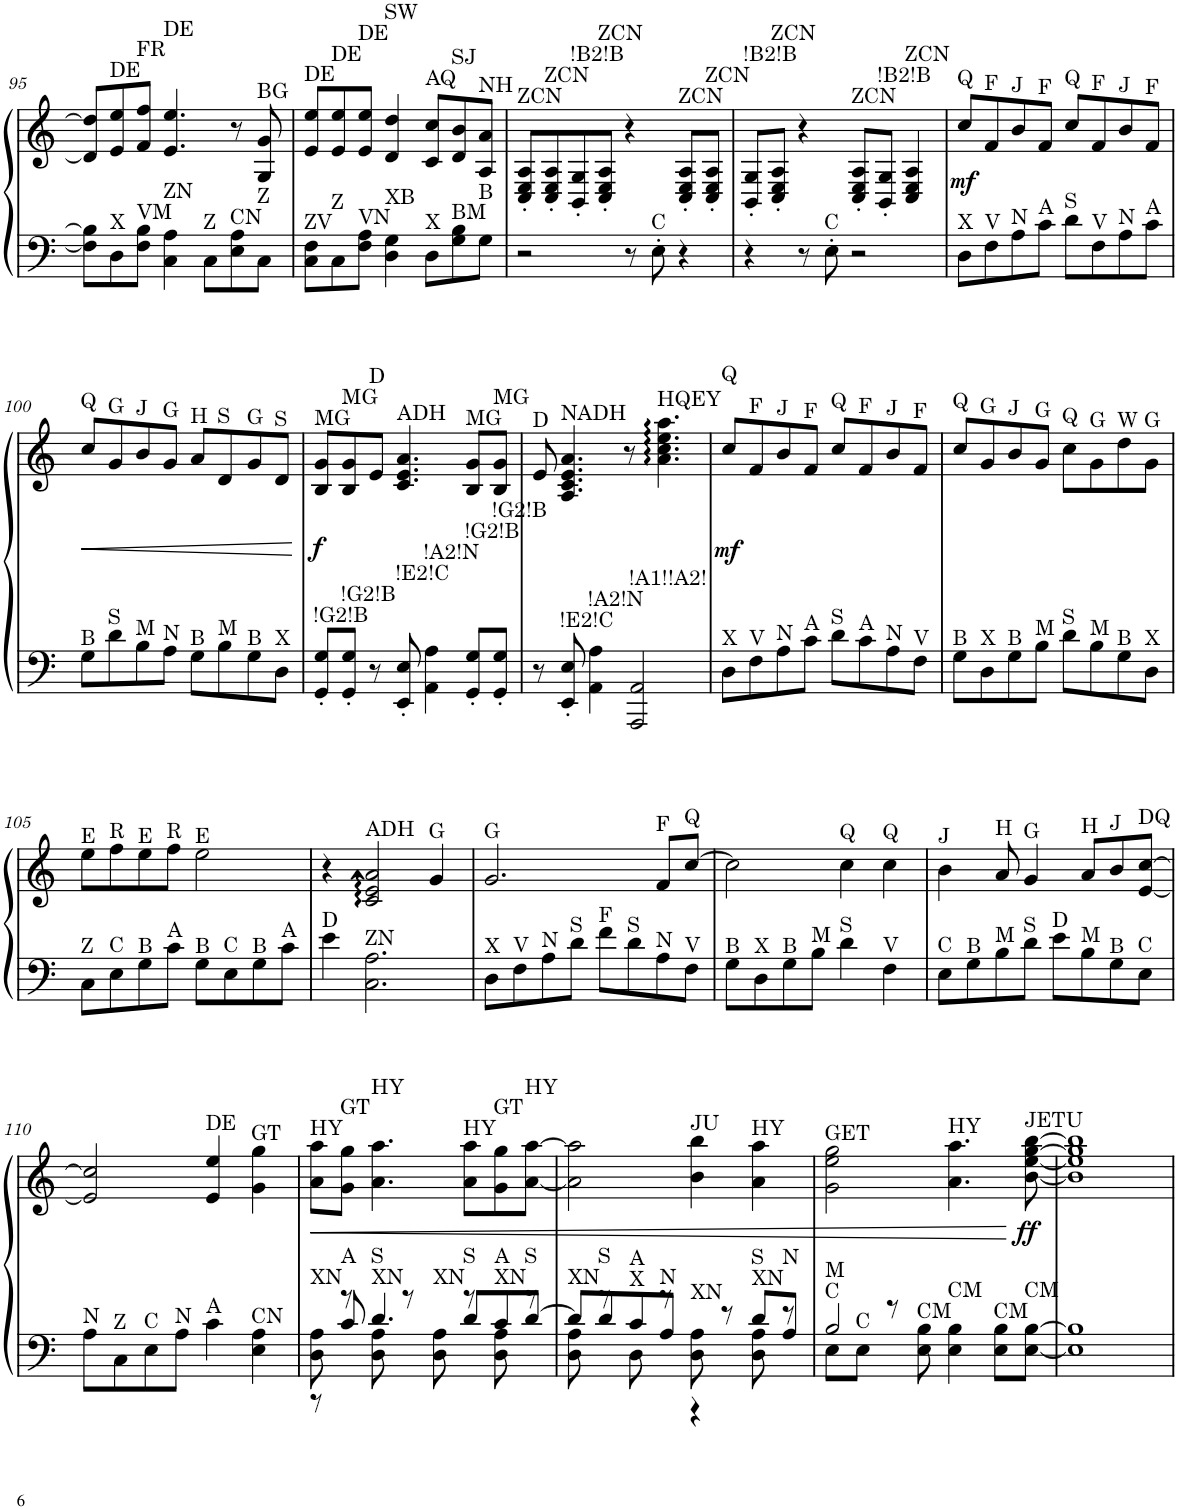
**kern	**kern	**dynam
*part1	*part1	*part1
*staff2	*staff1	*staff1/2
*I"Piano	*	*
*I'Pno.	*	*
!!LO:PB:g=z
*clefF4	*clefG2	*
*k[]	*k[]	*
*M4/4	*M4/4	*
=95	=95	=95
8F\] 8B\]L	8d/] 8dd/]L	.
!	!LO:TX:a:t=DE	!
!LO:TX:a:t=X	!	!
8D\	8e/ 8ee/	.
!	!LO:TX:a:t=FR	!
!LO:TX:a:t=VM	!	!
8F\ 8B\J	8f/ 8ff/J	.
!	!LO:TX:a:t=DE	!
!LO:TX:a:t=ZN	!	!
4C\ 4A\	4.e/ 4.ee/	.
!LO:TX:a:t=Z	!	!
8C\L	.	.
!LO:TX:a:t=CN	!	!
8E\ 8A\	8r	.
!	!LO:TX:a:t=BG	!
!LO:TX:a:t=Z	!	!
8C\J	8G/ 8g/	.
=96	=96	=96
!	!LO:TX:a:t=DE	!
!LO:TX:a:t=ZV	!	!
8C\ 8F\L	8e/ 8ee/L	.
!	!LO:TX:a:t=DE	!
!LO:TX:a:t=Z	!	!
8C\	8e/ 8ee/	.
!	!LO:TX:a:t=DE	!
!LO:TX:a:t=VN	!	!
8F\ 8A\J	8e/ 8ee/J	.
!	!LO:TX:a:t=SW	!
!LO:TX:a:t=XB	!	!
4D\ 4G\	4d/ 4dd/	.
!	!LO:TX:a:t=AQ	!
!LO:TX:a:t=X	!	!
8D\L	8c/ 8cc/L	.
!	!LO:TX:a:t=SJ	!
!LO:TX:a:t=BM	!	!
8G\ 8B\	8d/ 8b/	.
!	!LO:TX:a:t=NH	!
!LO:TX:a:t=B	!	!
8G\J	8A/ 8a/J	.
=97	=97	=97
!	!LO:TX:a:t=ZCN	!
2r	8C/' 8E/' 8A/'L	.
!	!LO:TX:a:t=ZCN	!
.	8C/' 8E/' 8A/'	.
!	!LO:TX:a:t=!B2!B	!
.	8BB/' 8G/'	.
!	!LO:TX:a:t=ZCN	!
.	8C/' 8E/' 8A/'J	.
8r	4r	.
!LO:TX:a:t=C	!	!
8E'\	.	.
!	!LO:TX:a:t=ZCN	!
4r	8C/' 8E/' 8A/'L	.
!	!LO:TX:a:t=ZCN	!
.	8C/' 8E/' 8A/'J	.
=98	=98	=98
!	!LO:TX:a:t=!B2!B	!
4r	8BB/' 8G/'L	.
!	!LO:TX:a:t=ZCN	!
.	8C/' 8E/' 8A/'J	.
8r	4r	.
!LO:TX:a:t=C	!	!
8E'\	.	.
!	!LO:TX:a:t=ZCN	!
2r	8C/' 8E/' 8A/'L	.
!	!LO:TX:a:t=!B2!B	!
.	8BB/' 8G/'J	.
!	!LO:TX:a:t=ZCN	!
.	4C/ 4E/ 4A/	.
=99	=99	=99
!	!LO:TX:a:t=Q	!
!LO:TX:a:t=X	!	!
!	!	!LO:DY:b
8D\L	8cc/L	mf
!	!LO:TX:a:t=F	!
!LO:TX:a:t=V	!	!
8F\	8f/	.
!	!LO:TX:a:t=J	!
!LO:TX:a:t=N	!	!
8A\	8b/	.
!	!LO:TX:a:t=F	!
!LO:TX:a:t=A	!	!
8c\J	8f/J	.
!	!LO:TX:a:t=Q	!
!LO:TX:a:t=S	!	!
8d\L	8cc/L	.
!	!LO:TX:a:t=F	!
!LO:TX:a:t=V	!	!
8F\	8f/	.
!	!LO:TX:a:t=J	!
!LO:TX:a:t=N	!	!
8A\	8b/	.
!	!LO:TX:a:t=F	!
!LO:TX:a:t=A	!	!
8c\J	8f/J	.
!!LO:LB:g=z
=100	=100	=100
!	!LO:TX:a:t=Q	!
!LO:TX:a:t=B	!	!
!	!	!LO:HP:b
8G\L	8cc/L	<
!	!LO:TX:a:t=G	!
!LO:TX:a:t=S	!	!
8d\	8g/	.
!	!LO:TX:a:t=J	!
!LO:TX:a:t=M	!	!
8B\	8b/	.
!	!LO:TX:a:t=G	!
!LO:TX:a:t=N	!	!
8A\J	8g/J	.
!	!LO:TX:a:t=H	!
!LO:TX:a:t=B	!	!
8G\L	8a/L	.
!	!LO:TX:a:t=S	!
!LO:TX:a:t=M	!	!
8B\	8d/	.
!	!LO:TX:a:t=G	!
!LO:TX:a:t=B	!	!
8G\	8g/	.
!	!LO:TX:a:t=S	!
!LO:TX:a:t=X	!	!
8D\J	8d/J	.
.	.	[
=101	=101	=101
!	!LO:TX:a:t=MG	!
!LO:TX:a:t=!G2!B	!	!
!	!	!LO:DY:b
8GG/' 8G/'L	8B/ 8g/L	f
!	!LO:TX:a:t=MG	!
!LO:TX:a:t=!G2!B	!	!
8GG/' 8G/'J	8B/ 8g/	.
!	!LO:TX:a:t=D	!
8r	8e/J	.
!	!LO:TX:a:t=ADH	!
!LO:TX:a:t=!E2!C	!	!
8EE/' 8E/'	4.c/ 4.e/ 4.a/	.
!LO:TX:a:t=!A2!N	!	!
4AA\ 4A\	.	.
!	!LO:TX:a:t=MG	!
!LO:TX:a:t=!G2!B	!	!
8GG/' 8G/'L	8B/ 8g/L	.
!	!LO:TX:a:t=MG	!
!LO:TX:a:t=!G2!B	!	!
8GG/' 8G/'J	8B/ 8g/J	.
=102	=102	=102
!	!LO:TX:a:t=D	!
8r	8e/	.
!	!LO:TX:a:t=NADH	!
!LO:TX:a:t=!E2!C	!	!
8EE/' 8E/'	4.A/ 4.c/ 4.e/ 4.a/	.
!LO:TX:a:t=!A2!N	!	!
4AA\ 4A\	.	.
!LO:TX:a:t=!A1!!A2!	!	!
2AAA/ 2AA/	8r	.
!	!LO:TX:a:t=HQEY	!
.	4.a\ 4.cc\ 4.ee\ 4.aa\	.
=103	=103	=103
!	!LO:TX:a:t=Q	!
!LO:TX:a:t=X	!	!
!	!	!LO:DY:b
8D\L	8cc/L	mf
!	!LO:TX:a:t=F	!
!LO:TX:a:t=V	!	!
8F\	8f/	.
!	!LO:TX:a:t=J	!
!LO:TX:a:t=N	!	!
8A\	8b/	.
!	!LO:TX:a:t=F	!
!LO:TX:a:t=A	!	!
8c\J	8f/J	.
!	!LO:TX:a:t=Q	!
!LO:TX:a:t=S	!	!
8d\L	8cc/L	.
!	!LO:TX:a:t=F	!
!LO:TX:a:t=A	!	!
8c\	8f/	.
!	!LO:TX:a:t=J	!
!LO:TX:a:t=N	!	!
8A\	8b/	.
!	!LO:TX:a:t=F	!
!LO:TX:a:t=V	!	!
8F\J	8f/J	.
=104	=104	=104
!	!LO:TX:a:t=Q	!
!LO:TX:a:t=B	!	!
8G\L	8cc/L	.
!	!LO:TX:a:t=G	!
!LO:TX:a:t=X	!	!
8D\	8g/	.
!	!LO:TX:a:t=J	!
!LO:TX:a:t=B	!	!
8G\	8b/	.
!	!LO:TX:a:t=G	!
!LO:TX:a:t=M	!	!
8B\J	8g/J	.
!	!LO:TX:a:t=Q	!
!LO:TX:a:t=S	!	!
8d\L	8cc\L	.
!	!LO:TX:a:t=G	!
!LO:TX:a:t=M	!	!
8B\	8g\	.
!	!LO:TX:a:t=W	!
!LO:TX:a:t=B	!	!
8G\	8dd\	.
!	!LO:TX:a:t=G	!
!LO:TX:a:t=X	!	!
8D\J	8g\J	.
!!LO:LB:g=z
=105	=105	=105
!	!LO:TX:a:t=E	!
!LO:TX:a:t=Z	!	!
8C\L	8ee\L	.
!	!LO:TX:a:t=R	!
!LO:TX:a:t=C	!	!
8E\	8ff\	.
!	!LO:TX:a:t=E	!
!LO:TX:a:t=B	!	!
8G\	8ee\	.
!	!LO:TX:a:t=R	!
!LO:TX:a:t=A	!	!
8c\J	8ff\J	.
!	!LO:TX:a:t=E	!
!LO:TX:a:t=B	!	!
8G\L	2ee\	.
!LO:TX:a:t=C	!	!
8E\	.	.
!LO:TX:a:t=B	!	!
8G\	.	.
!LO:TX:a:t=A	!	!
8c\J	.	.
=106	=106	=106
!LO:TX:a:t=D	!	!
4e\	4r	.
!	!LO:TX:a:t=ADH	!
!LO:TX:a:t=ZN	!	!
2.C\ 2.A\	2c/ 2e/ 2a/	.
!	!LO:TX:a:t=G	!
.	4g/	.
=107	=107	=107
!	!LO:TX:a:t=G	!
!LO:TX:a:t=X	!	!
8D\L	2.g/	.
!LO:TX:a:t=V	!	!
8F\	.	.
!LO:TX:a:t=N	!	!
8A\	.	.
!LO:TX:a:t=S	!	!
8d\J	.	.
!LO:TX:a:t=F	!	!
8f\L	.	.
!LO:TX:a:t=S	!	!
8d\	.	.
!	!LO:TX:a:t=F	!
!LO:TX:a:t=N	!	!
8A\	8f/L	.
!	!LO:TX:a:t=Q	!
!LO:TX:a:t=V	!	!
8F\J	[8cc/J	.
=108	=108	=108
!LO:TX:a:t=B	!	!
8G\L	2cc\]	.
!LO:TX:a:t=X	!	!
8D\	.	.
!LO:TX:a:t=B	!	!
8G\	.	.
!LO:TX:a:t=M	!	!
8B\J	.	.
!	!LO:TX:a:t=Q	!
!LO:TX:a:t=S	!	!
4d\	4cc\	.
!	!LO:TX:a:t=Q	!
!LO:TX:a:t=V	!	!
4F\	4cc\	.
=109	=109	=109
!	!LO:TX:a:t=J	!
!LO:TX:a:t=C	!	!
8E\L	4b\	.
!LO:TX:a:t=B	!	!
8G\	.	.
!	!LO:TX:a:t=H	!
!LO:TX:a:t=M	!	!
8B\	8a/	.
!	!LO:TX:a:t=G	!
!LO:TX:a:t=S	!	!
8d\J	4g/	.
!LO:TX:a:t=D	!	!
8e\L	.	.
!	!LO:TX:a:t=H	!
!LO:TX:a:t=M	!	!
8B\	8a/L	.
!	!LO:TX:a:t=J	!
!LO:TX:a:t=B	!	!
8G\	8b/	.
!	!LO:TX:a:t=DQ	!
!LO:TX:a:t=C	!	!
8E\J	[8e/ [8cc/J	.
!!LO:LB:g=z
=110	=110	=110
!LO:TX:a:t=N	!	!
8A\L	2e/] 2cc/]	.
!LO:TX:a:t=Z	!	!
8C\	.	.
!LO:TX:a:t=C	!	!
8E\	.	.
!LO:TX:a:t=N	!	!
8A\J	.	.
!	!LO:TX:a:t=DE	!
!LO:TX:a:t=A	!	!
4c\	4e/ 4ee/	.
!	!LO:TX:a:t=GT	!
!LO:TX:a:t=CN	!	!
4E\ 4A\	4g\ 4gg\	.
=111	=111	=111
*^	*	*
!	!	!LO:TX:a:t=HY	!
!LO:TX:a:t=XN	!	!	!
!	!	!	!LO:HP:b
8D\ 8A\	8r	8a\ 8aa\L	<
!	!	!LO:TX:a:t=GT	!
!LO:TX:a:t=A	!	!	!
8r	8c/	8g\ 8gg\J	.
!	!	!LO:TX:a:t=HY	!
!LO:TX:a:t=XN	!	!	!
!LO:TX:a:t=S	!	!	!
8D\ 8A\	4.d/	4.a\ 4.aa\	.
8r	.	.	.
!LO:TX:a:t=XN	!	!	!
8D\ 8A\	.	.	.
!	!	!LO:TX:a:t=HY	!
!LO:TX:a:t=S	!	!	!
8r	8d/L	8a\ 8aa\L	.
!	!	!LO:TX:a:t=GT	!
!LO:TX:a:t=XN	!	!	!
!LO:TX:a:t=A	!	!	!
8D\ 8A\	8c/	8g\ 8gg\	.
!	!	!LO:TX:a:t=HY	!
!LO:TX:a:t=S	!	!	!
8r	[8d/J	[8a\ [8aa\J	.
=112	=112	=112	=112
!LO:TX:a:t=XN	!	!	!
8D\ 8A\	8d/L]	2a\] 2aa\]	.
!LO:TX:a:t=S	!	!	!
8r	8d/	.	.
!LO:TX:a:t=X	!	!	!
!LO:TX:a:t=A	!	!	!
8D\	8c/	.	.
!LO:TX:a:t=N	!	!	!
8r	8A/J	.	.
!	!	!LO:TX:a:t=JU	!
!LO:TX:a:t=XN	!	!	!
8D\ 8A\	4r	4b\ 4bb\	.
8r	.	.	.
!	!	!LO:TX:a:t=HY	!
!LO:TX:a:t=XN	!	!	!
!LO:TX:a:t=S	!	!	!
8D\ 8A\	8d/L	4a\ 4aa\	.
!LO:TX:a:t=N	!	!	!
8r	8A/J	.	.
=113	=113	=113	=113
!	!	!LO:TX:a:t=GET	!
!LO:TX:a:t=C	!	!	!
!LO:TX:a:t=M	!	!	!
8E\L	2B/	2g\ 2ee\ 2gg\	.
!LO:TX:a:t=C	!	!	!
8E\J	.	.	.
8r	.	.	.
!LO:TX:a:t=CM	!	!	!
8E\ 8B\	.	.	.
!	!	!LO:TX:a:t=HY	!
!LO:TX:a:t=CM	!	!	!
4E\ 4B\	2ryy	4.a\ 4.aa\	.
!LO:TX:a:t=CM	!	!	!
8E\ 8B\L	.	.	.
!	!	!LO:TX:a:t=JETU	!
!LO:TX:a:t=CM	!	!	!
!	!	!	!LO:DY:n=1:b
[8E\ [8B\J	.	[8b\ [8ee\ [8gg\ [8bb\	[ ff
*v	*v	*	*
=114	=114	=114
1E] 1B]	1b] 1ee] 1gg] 1bb]	.
=	=	=
*-	*-	*-
